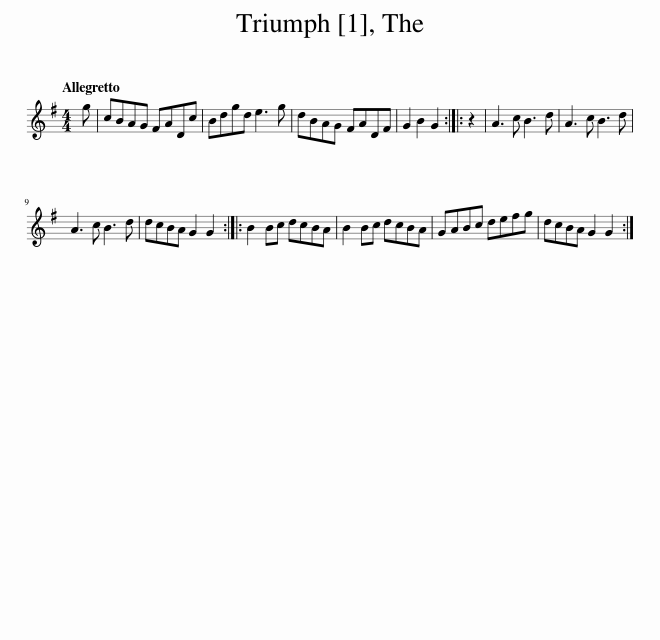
X:1
L:1/8
Q:1/4=112
M:4/4
I:linebreak $
K:G
V:1 treble
V:1
 g | cBAG FADc | Bdgd e3 g | dBAG FADF | G2 B2 G2 :: %5
 z2 | A3 c B3 d | A3 c B3 d |$ A3 c B3 d | dcBA G2 G2 :: %10
 B2 Bc dcBA | B2 Bc dcBA | GABc defg | dcBA G2 G2 :| %14
